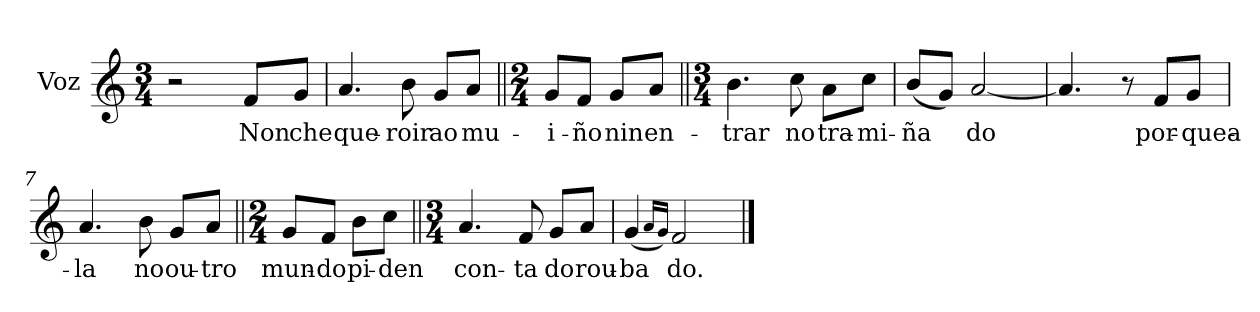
**kern	**text
*part1	*part1
*staff1	*staff1
*I"Voz	*
*I'Vo.	*
*clefG2	*
*k[]	*
*M3/4	*
=1	=1
2r	.
*MM90	*
8f/L	Non
8g/J	che
=2	=2
4.a/	que-
8b\	-roir
8g/L	ao
8a/J	mu-
=3||	=3||
*M2/4	*
8g/L	-i-
8f/J	-ño
8g/L	nin
8a/J	en-
=4||	=4||
*M3/4	*
4.b\	-trar
8cc\	no
8a\L	tra-
8cc\J	-mi-
=5	=5
(8b/L	-ña
8g/J)	.
[2a/	do
=6	=6
4.a/]	.
8r	.
8f/L	por-
8g/J	-quea-
!!LO:LB:g=z
=7	=7
4.a/	-la
8b\	no
8g/L	ou-
8a/J	-tro
=8||	=8||
*M2/4	*
8g/L	mun-
8f/J	-do
8b\L	pi-
8cc\J	-den
=9||	=9||
*M3/4	*
4.a/	con-
8f/	-ta
8g/L	do
8a/J	rou-
=10	=10
(4g/	-ba
16qa/LL	.
16qg/JJ)	.
2f/	do.
==	==
*-	*-
